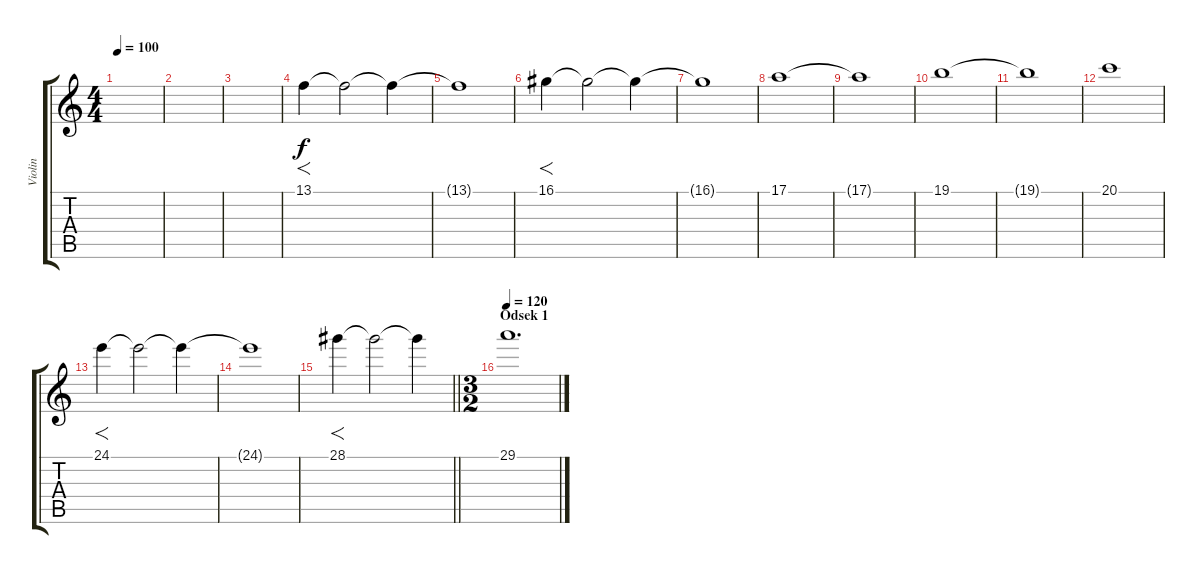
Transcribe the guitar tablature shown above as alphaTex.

\track ("Violin" "Violin") {instrument violin}
\staff {score tabs}
\tuning (E4 B3 G3 D3 A2 E2) {hide}
\ts (4 4)
\tempo 100
\clef g2
\ks c
|
|
|
13.1.4{f} 13.1{t}.2 13.1{t}.4 |
13.1{t}.1 |
16.1.4{f} 16.1{t}.2 16.1{t}.4 |
16.1{t}.1 |
17.1.1 |
17.1{t}.1 |
19.1.1 |
19.1{t}.1 |
20.1.1 |
24.1.4{f} 24.1{t}.2 24.1{t}.4 |
24.1{t}.1 |
\barLineRight lightlight
28.1.4{f} 28.1{t}.2 28.1{t}.4 |
\ts (3 2)
\section ("" "Odsek 1")
\tempo 120
29.1.1{d volume 0}
